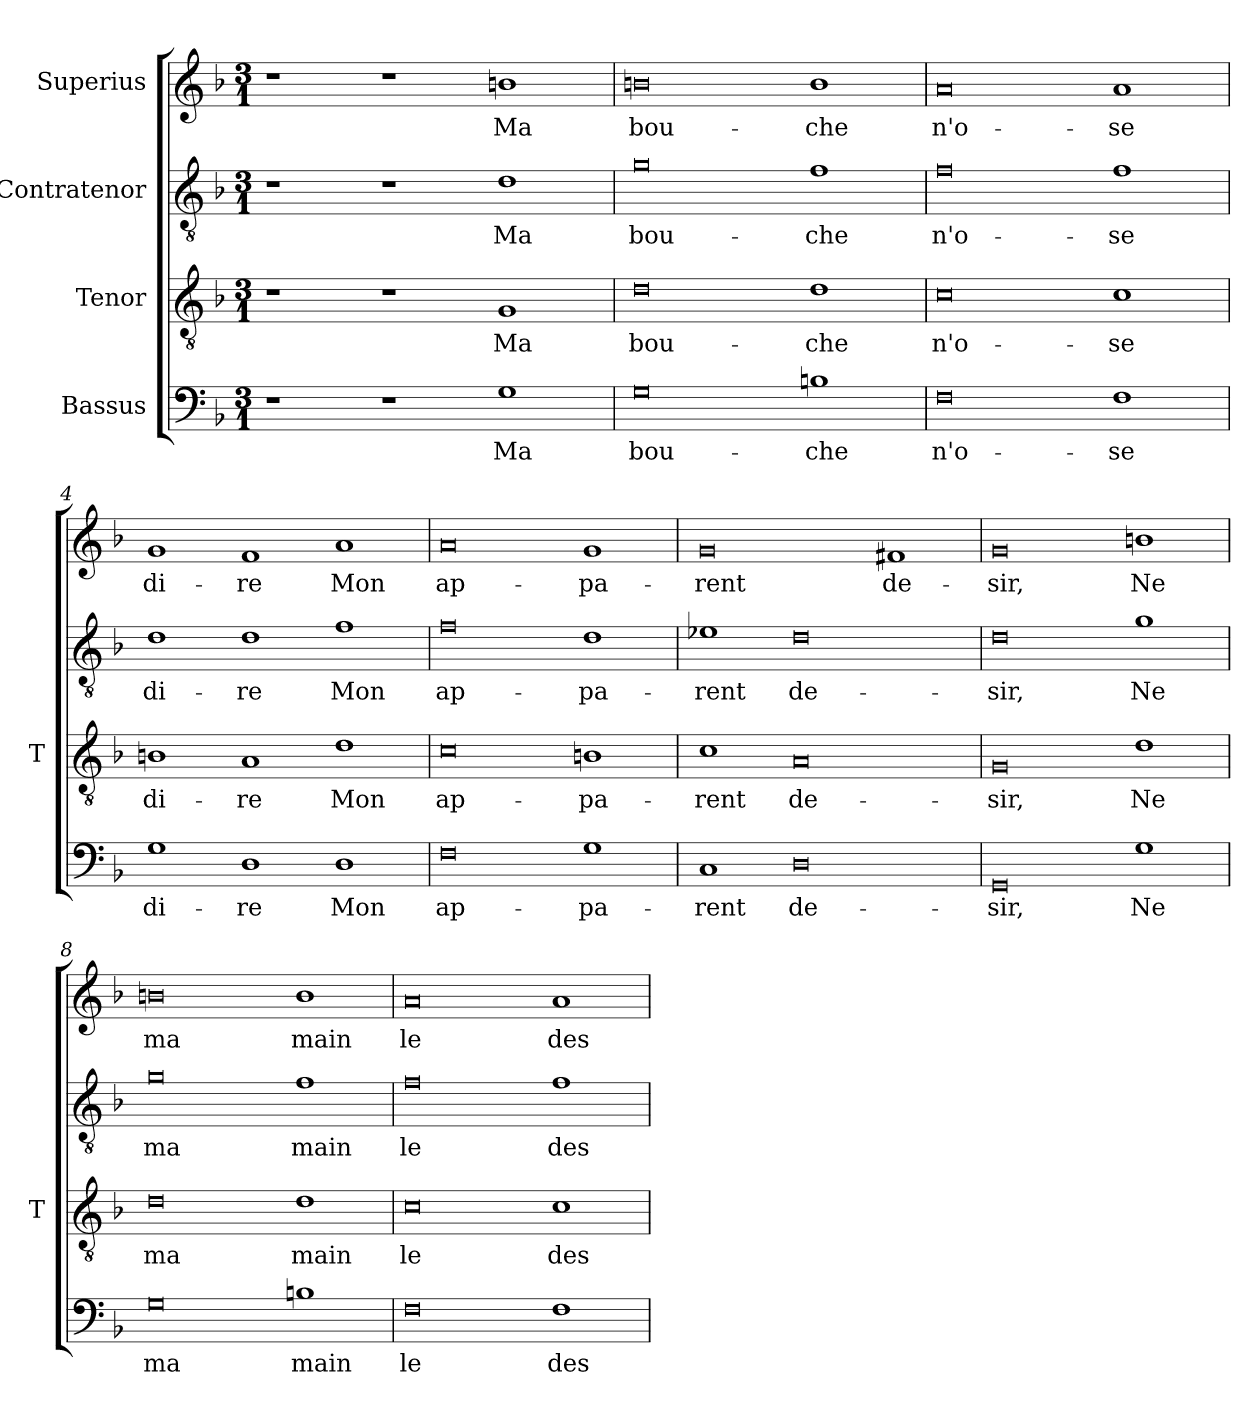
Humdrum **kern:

**kern	**text	**kern	**text	**kern	**text	**kern	**text
*part4	*part4	*part3	*part3	*part2	*part2	*part1	*part1
*staff4	*staff4	*staff3	*staff3	*staff2	*staff2	*staff1	*staff1
*I"Bassus	*	*I"Tenor	*	*I"Contratenor	*	*I"Superius	*
*	*	*I'T	*	*	*	*	*
*clefF4	*	*clefGv2	*	*clefGv2	*	*clefG2	*
*k[b-]	*	*k[b-]	*	*k[b-]	*	*k[b-]	*
*M3/1	*	*M3/1	*	*M3/1	*	*M3/1	*
=1	=1	=1	=1	=1	=1	=1	=1
1r	.	1r	.	1r	.	1r	.
1r	.	1r	.	1r	.	1r	.
1G	-Ma	1G	-Ma	1d	-Ma	1b	-Ma
=2	=2	=2	=2	=2	=2	=2	=2
0G	bou-	0d	bou-	0g	bou-	0b	bou-
1Bn	-che	1d	-che	1f	-che	1b	-che
=3	=3	=3	=3	=3	=3	=3	=3
0F	n'o-	0c	n'o-	0f	n'o-	0a	n'o-
1F	-se	1c	-se	1f	-se	1a	-se
=4	=4	=4	=4	=4	=4	=4	=4
1G	di-	1Bn	di-	1d	di-	1g	di-
1D	-re	1A	-re	1d	-re	1f	-re
1D	-Mon	1d	-Mon	1f	-Mon	1a	-Mon
=5	=5	=5	=5	=5	=5	=5	=5
0F	ap-	0c	ap-	0f	ap-	0a	ap-
1G	pa-	1Bn	pa-	1d	pa-	1g	pa-
=6	=6	=6	=6	=6	=6	=6	=6
1C	-rent	1c	-rent	1e-X	-rent	0g	-rent
0D	de-	0A	de-	0d	de-	.	.
.	.	.	.	.	.	1f#X	de-
=7	=7	=7	=7	=7	=7	=7	=7
0GG	-sir,	0G	-sir,	0d	-sir,	0g	-sir,
1G	-Ne	1d	-Ne	1g	-Ne	1b	-Ne
=8	=8	=8	=8	=8	=8	=8	=8
0G	-ma	0d	-ma	0g	-ma	0b	-ma
1Bn	-main	1d	-main	1f	-main	1b	-main
=9	=9	=9	=9	=9	=9	=9	=9
0F	-le	0c	-le	0f	-le	0a	-le
1F	des-	1c	des-	1f	des-	1a	des-
=	=	=	=	=	=	=	=
*-	*-	*-	*-	*-	*-	*-	*-
